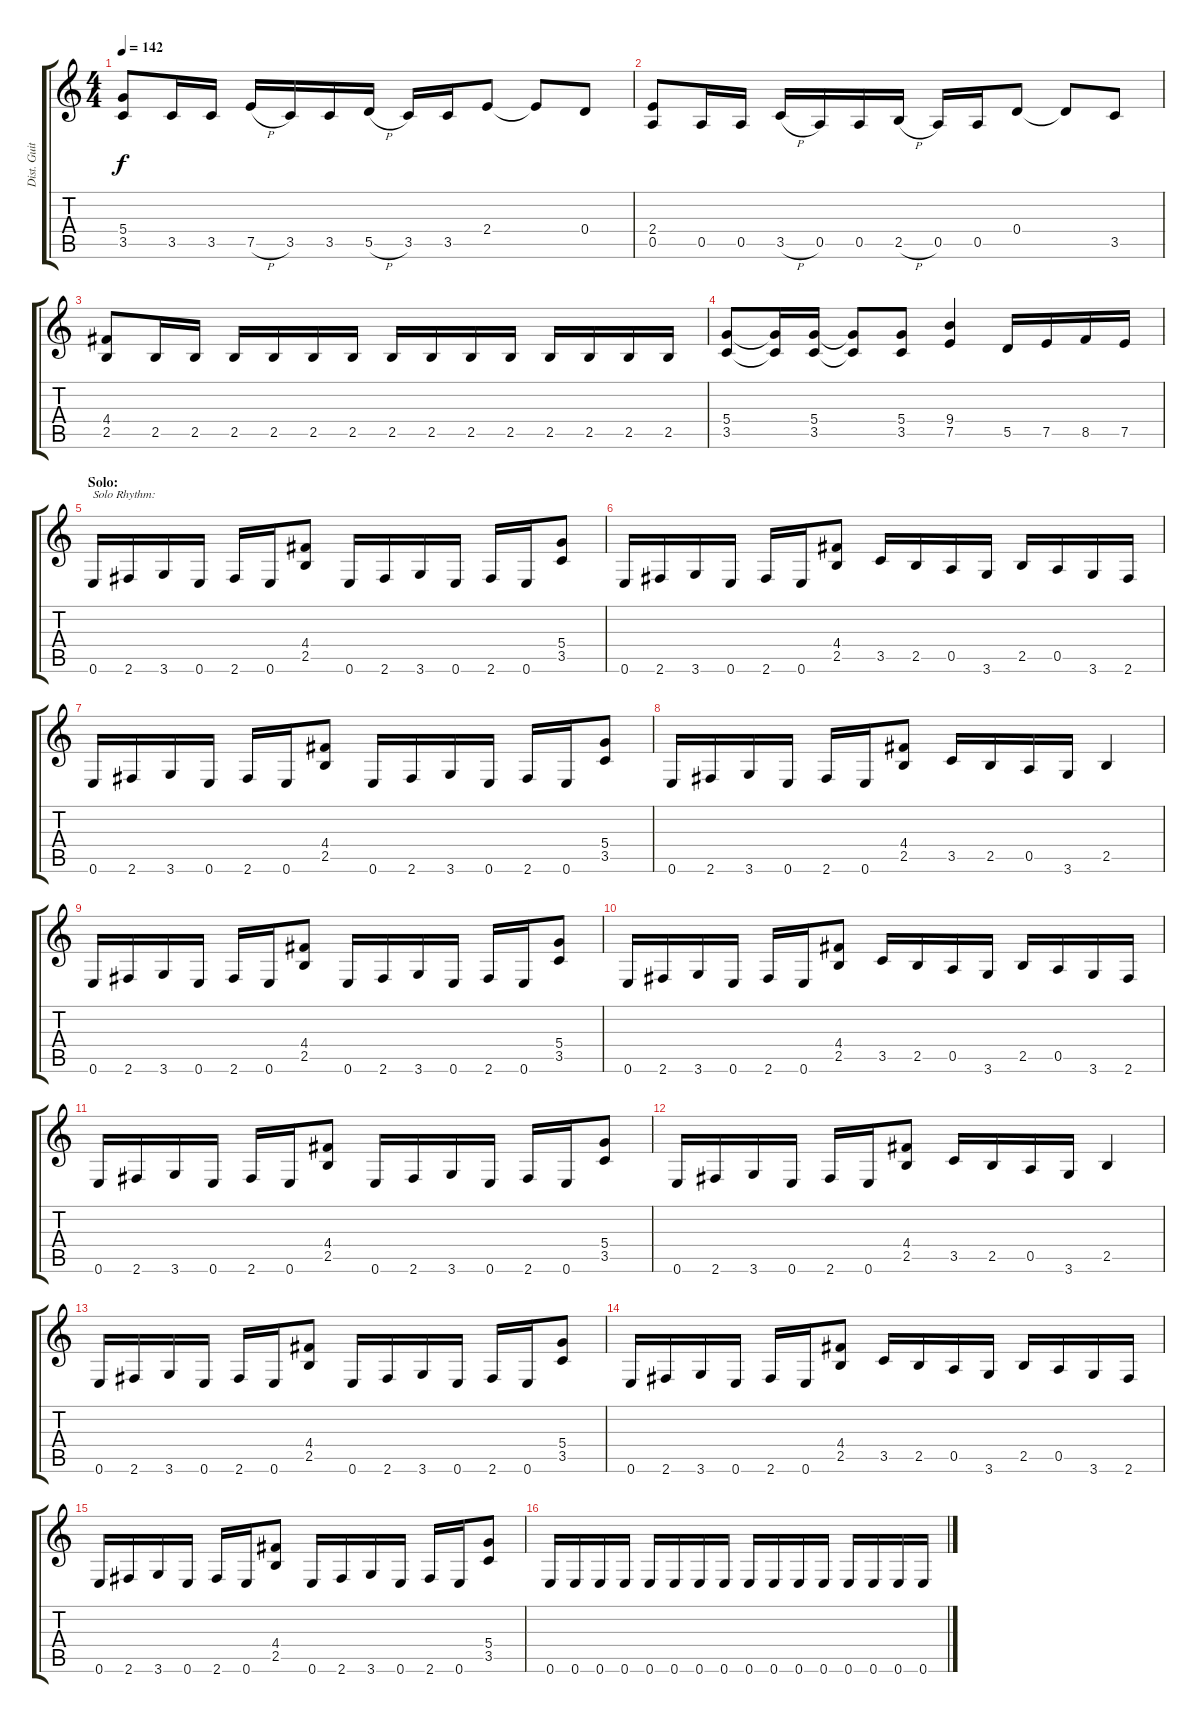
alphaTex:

\track ("Dist. Guitar 1" "Dist. Guit") {instrument distortionguitar}
\staff {score tabs}
\tuning (E4 B3 G3 D3 A2 E2) {hide}
\ts (4 4)
\tempo 142
\clef g2
\ks c
(5.4 3.5).8{dy f} 3.5.16 3.5.16 7.5{h}.16 3.5.16 3.5.16 5.5{h}.16 3.5.16 3.5.16 2.4.8 2.4{t}.8 0.4.8 |
(2.4 0.5).8 0.5.16 0.5.16 3.5{h}.16 0.5.16 0.5.16 2.5{h}.16 0.5.16 0.5.16 0.4.8 0.4{t}.8 3.5.8 |
(4.4 2.5).8 2.5.16 2.5.16 2.5.16 2.5.16 2.5.16 2.5.16 2.5.16 2.5.16 2.5.16 2.5.16 2.5.16 2.5.16 2.5.16 2.5.16 |
(5.4 3.5).8 (5.4{t} 3.5{t}).16 (5.4 3.5).16 (5.4{t} 3.5{t}).8 (5.4 3.5).8 (9.4 7.5).4 5.5.16 7.5.16 8.5.16 7.5.16 |
\section ("" "Solo:")
0.6.16{txt "Solo Rhythm:"} 2.6.16 3.6.16 0.6.16 2.6.16 0.6.16 (4.4 2.5).8 0.6.16 2.6.16 3.6.16 0.6.16 2.6.16 0.6.16 (5.4 3.5).8 |
0.6.16 2.6.16 3.6.16 0.6.16 2.6.16 0.6.16 (4.4 2.5).8 3.5.16 2.5.16 0.5.16 3.6.16 2.5.16 0.5.16 3.6.16 2.6.16 |
0.6.16 2.6.16 3.6.16 0.6.16 2.6.16 0.6.16 (4.4 2.5).8 0.6.16 2.6.16 3.6.16 0.6.16 2.6.16 0.6.16 (5.4 3.5).8 |
0.6.16 2.6.16 3.6.16 0.6.16 2.6.16 0.6.16 (4.4 2.5).8 3.5.16 2.5.16 0.5.16 3.6.16 2.5.4 |
0.6.16 2.6.16 3.6.16 0.6.16 2.6.16 0.6.16 (4.4 2.5).8 0.6.16 2.6.16 3.6.16 0.6.16 2.6.16 0.6.16 (5.4 3.5).8 |
0.6.16 2.6.16 3.6.16 0.6.16 2.6.16 0.6.16 (4.4 2.5).8 3.5.16 2.5.16 0.5.16 3.6.16 2.5.16 0.5.16 3.6.16 2.6.16 |
0.6.16 2.6.16 3.6.16 0.6.16 2.6.16 0.6.16 (4.4 2.5).8 0.6.16 2.6.16 3.6.16 0.6.16 2.6.16 0.6.16 (5.4 3.5).8 |
0.6.16 2.6.16 3.6.16 0.6.16 2.6.16 0.6.16 (4.4 2.5).8 3.5.16 2.5.16 0.5.16 3.6.16 2.5.4 |
0.6.16 2.6.16 3.6.16 0.6.16 2.6.16 0.6.16 (4.4 2.5).8 0.6.16 2.6.16 3.6.16 0.6.16 2.6.16 0.6.16 (5.4 3.5).8 |
0.6.16 2.6.16 3.6.16 0.6.16 2.6.16 0.6.16 (4.4 2.5).8 3.5.16 2.5.16 0.5.16 3.6.16 2.5.16 0.5.16 3.6.16 2.6.16 |
0.6.16 2.6.16 3.6.16 0.6.16 2.6.16 0.6.16 (4.4 2.5).8 0.6.16 2.6.16 3.6.16 0.6.16 2.6.16 0.6.16 (5.4 3.5).8 |
0.6.16 0.6.16 0.6.16 0.6.16 0.6.16 0.6.16 0.6.16 0.6.16 0.6.16 0.6.16 0.6.16 0.6.16 0.6.16 0.6.16 0.6.16 0.6.16
